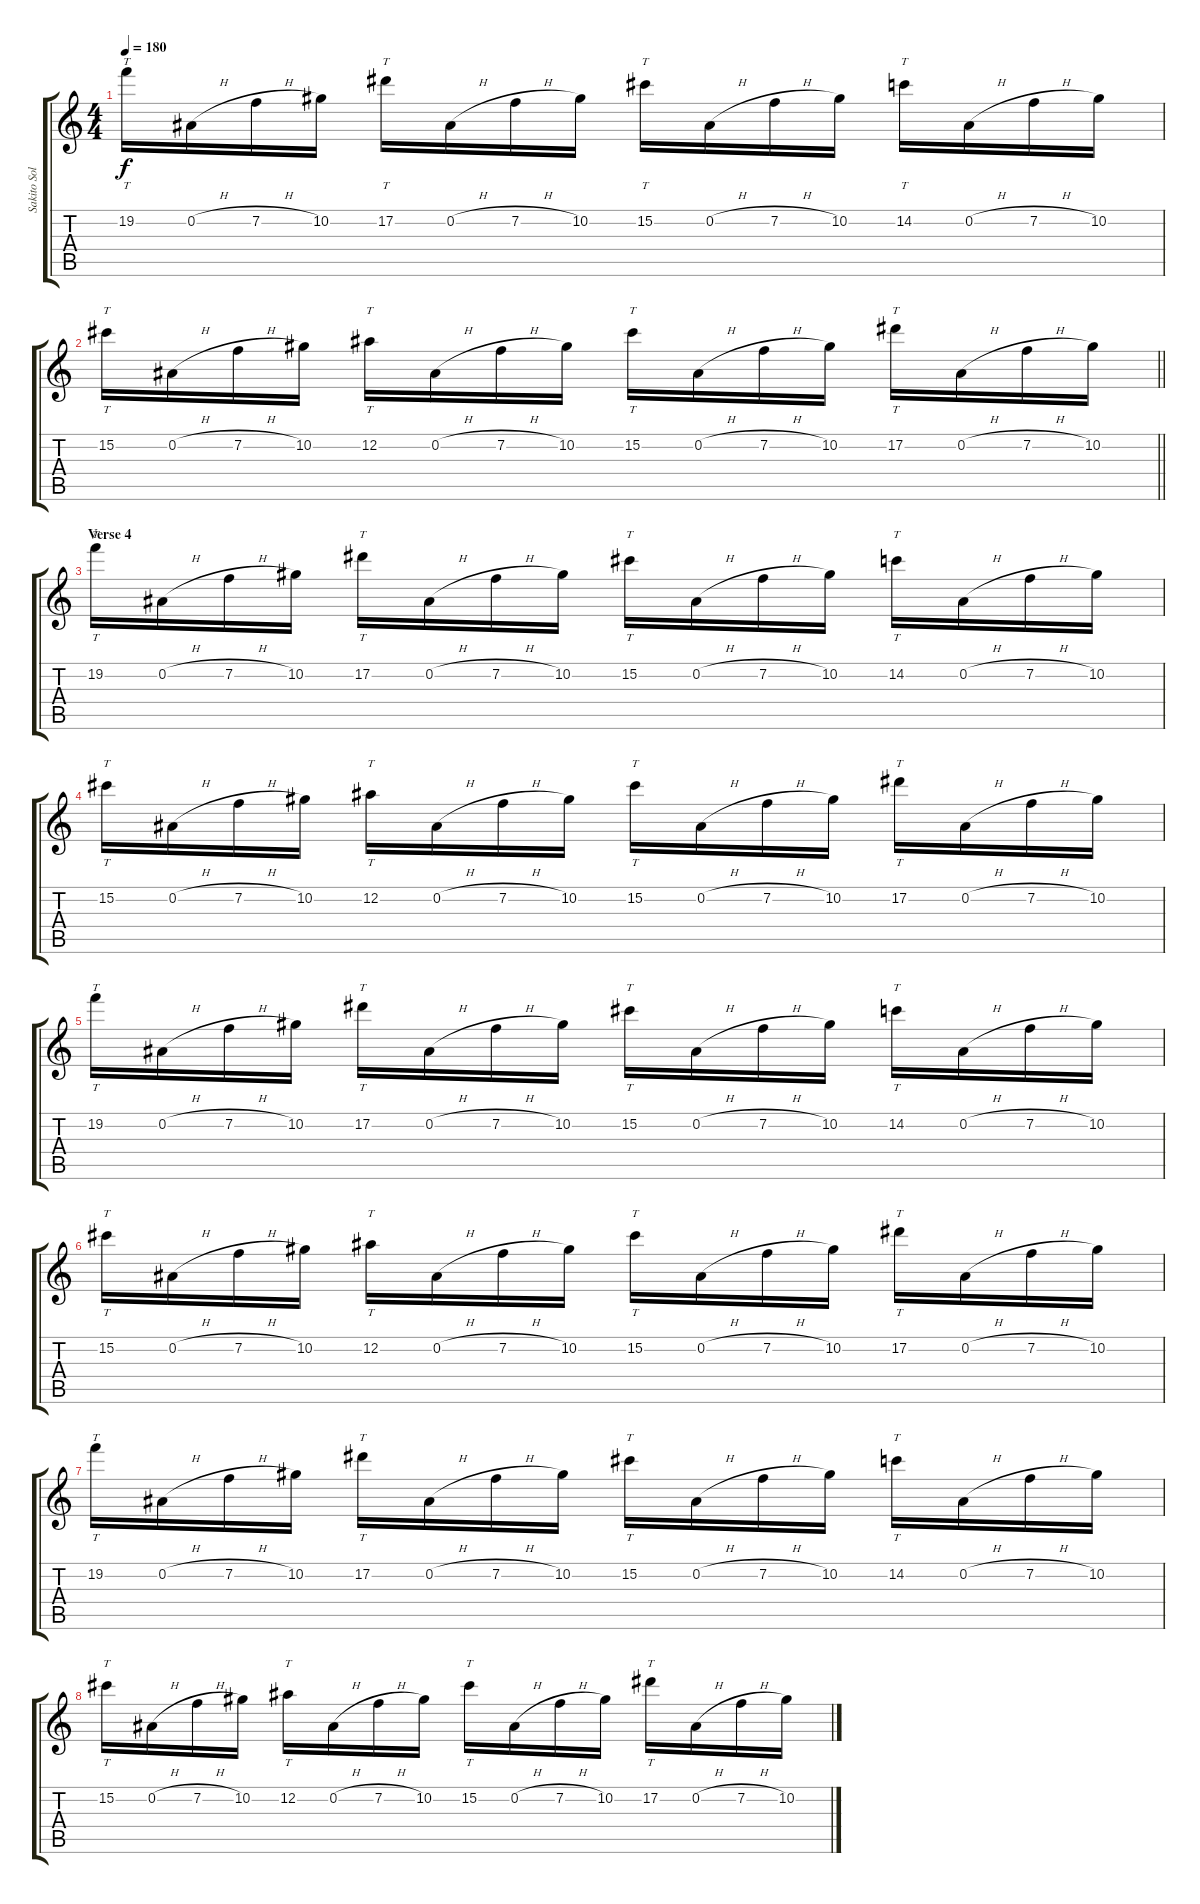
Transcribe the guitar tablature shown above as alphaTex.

\track ("Sakito Solo" "Sakito Sol") {instrument distortionguitar}
\staff {score tabs}
\tuning (Eb4 Bb3 Gb3 Db3 Ab2 Eb2) {hide}
\ts (4 4)
\tempo 180
\clef g2
\ks c
19.2.16{tt dy f} 0.2{h}.16 7.2{h}.16 10.2.16 17.2.16{tt} 0.2{h}.16 7.2{h}.16 10.2.16 15.2.16{tt} 0.2{h}.16 7.2{h}.16 10.2.16 14.2.16{tt} 0.2{h}.16 7.2{h}.16 10.2.16 |
\barLineRight lightlight
15.2.16{tt} 0.2{h}.16 7.2{h}.16 10.2.16 12.2.16{tt} 0.2{h}.16 7.2{h}.16 10.2.16 15.2.16{tt} 0.2{h}.16 7.2{h}.16 10.2.16 17.2.16{tt} 0.2{h}.16 7.2{h}.16 10.2.16 |
\section ("" "Verse 4")
19.2.16{tt volume 11 balance 1} 0.2{h}.16 7.2{h}.16 10.2.16 17.2.16{tt} 0.2{h}.16 7.2{h}.16 10.2.16 15.2.16{tt} 0.2{h}.16 7.2{h}.16 10.2.16 14.2.16{tt} 0.2{h}.16 7.2{h}.16 10.2.16 |
15.2.16{tt} 0.2{h}.16 7.2{h}.16 10.2.16 12.2.16{tt} 0.2{h}.16 7.2{h}.16 10.2.16 15.2.16{tt} 0.2{h}.16 7.2{h}.16 10.2.16 17.2.16{tt} 0.2{h}.16 7.2{h}.16 10.2.16 |
19.2.16{tt} 0.2{h}.16 7.2{h}.16 10.2.16 17.2.16{tt} 0.2{h}.16 7.2{h}.16 10.2.16 15.2.16{tt} 0.2{h}.16 7.2{h}.16 10.2.16 14.2.16{tt} 0.2{h}.16 7.2{h}.16 10.2.16 |
15.2.16{tt} 0.2{h}.16 7.2{h}.16 10.2.16 12.2.16{tt} 0.2{h}.16 7.2{h}.16 10.2.16 15.2.16{tt} 0.2{h}.16 7.2{h}.16 10.2.16 17.2.16{tt} 0.2{h}.16 7.2{h}.16 10.2.16 |
19.2.16{tt} 0.2{h}.16 7.2{h}.16 10.2.16 17.2.16{tt} 0.2{h}.16 7.2{h}.16 10.2.16 15.2.16{tt} 0.2{h}.16 7.2{h}.16 10.2.16 14.2.16{tt} 0.2{h}.16 7.2{h}.16 10.2.16 |
15.2.16{tt} 0.2{h}.16 7.2{h}.16 10.2.16 12.2.16{tt} 0.2{h}.16 7.2{h}.16 10.2.16 15.2.16{tt} 0.2{h}.16 7.2{h}.16 10.2.16 17.2.16{tt} 0.2{h}.16 7.2{h}.16 10.2.16
